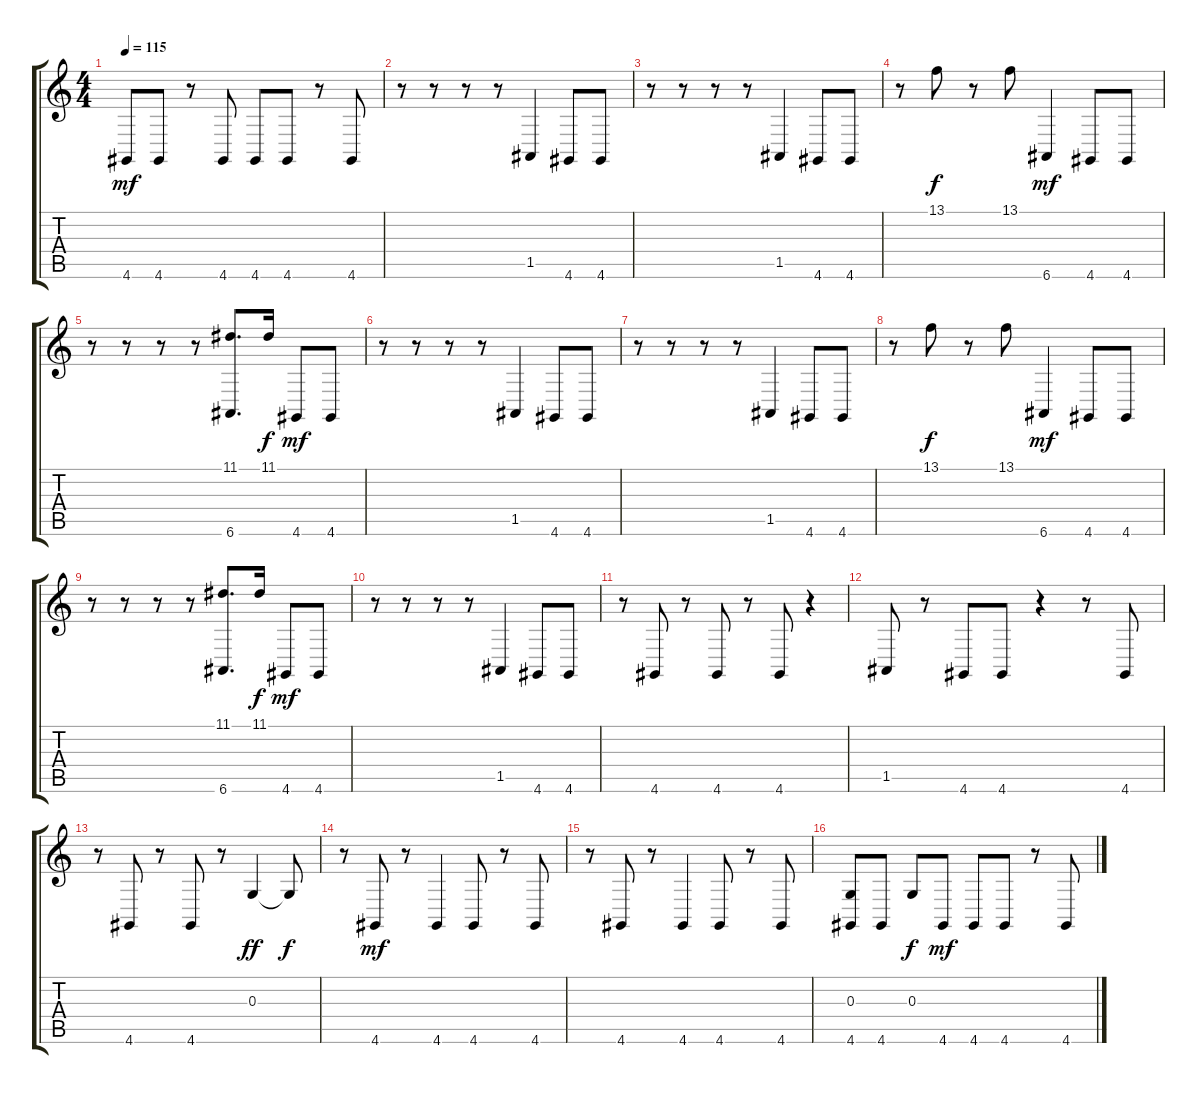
\track "" {instrument drawbarorgan}
\staff {score tabs}
\tuning (E4 B3 G3 D3 A2 E2) {hide}
\ts (4 4)
\tempo 115
\clef g2
\ks c
4.6.8{dy mf} 4.6.8 r.8 4.6.8 4.6.8 4.6.8 r.8 4.6.8 |
r.8 r.8 r.8 r.8 1.5.4 4.6.8 4.6.8 |
r.8 r.8 r.8 r.8 1.5.4 4.6.8 4.6.8 |
r.8 13.1.8{dy f} r.8 13.1.8 6.6.4{dy mf} 4.6.8 4.6.8 |
r.8 r.8 r.8 r.8 (11.1 6.6).8{d} 11.1.16{dy f} 4.6.8{dy mf} 4.6.8 |
r.8 r.8 r.8 r.8 1.5.4 4.6.8 4.6.8 |
r.8 r.8 r.8 r.8 1.5.4 4.6.8 4.6.8 |
r.8 13.1.8{dy f} r.8 13.1.8 6.6.4{dy mf} 4.6.8 4.6.8 |
r.8 r.8 r.8 r.8 (11.1 6.6).8{d} 11.1.16{dy f} 4.6.8{dy mf} 4.6.8 |
r.8 r.8 r.8 r.8 1.5.4 4.6.8 4.6.8 |
r.8 4.6.8 r.8 4.6.8 r.8 4.6.8 r.4 |
1.5.8 r.8 4.6.8 4.6.8 r.4 r.8 4.6.8 |
r.8 4.6.8 r.8 4.6.8 r.8 0.3.4{dy ff} 0.3{t}.8{dy f} |
r.8 4.6.8{dy mf} r.8 4.6.4 4.6.8 r.8 4.6.8 |
r.8 4.6.8 r.8 4.6.4 4.6.8 r.8 4.6.8 |
(0.3 4.6).8 4.6.8 0.3.8{dy f} 4.6.8{dy mf} 4.6.8 4.6.8 r.8 4.6.8
